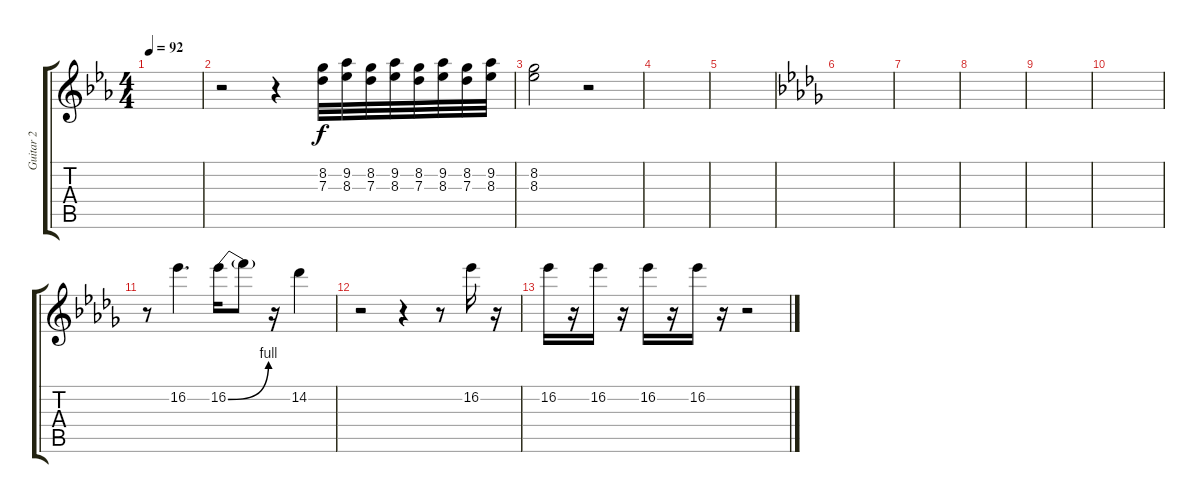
\track ("Guitar 2" "Guitar 2") {instrument distortionguitar}
\staff {score tabs}
\tuning (E4 B3 G3 D3 A2 E2) {hide}
\ts (4 4)
\tempo 92
\clef g2
\ks eb
|
r.2 r.4 (8.2 7.3).32 (9.2 8.3).32 (8.2 7.3).32 (9.2 8.3).32 (8.2 7.3).32 (9.2 8.3).32 (8.2 7.3).32 (9.2 8.3).32 |
(8.2 8.3).2 r.2 |
|
|
\ks db
|
|
|
|
|
r.8 16.2.4{d} 16.2{be (bend 0 0 60 4)}.16 16.2{t}.8 r.16 14.2.4 |
r.2 r.4 r.8 16.2.16 r.16 |
16.2.16 r.16 16.2.16 r.16 16.2.16 r.16 16.2.16 r.16 r.2
